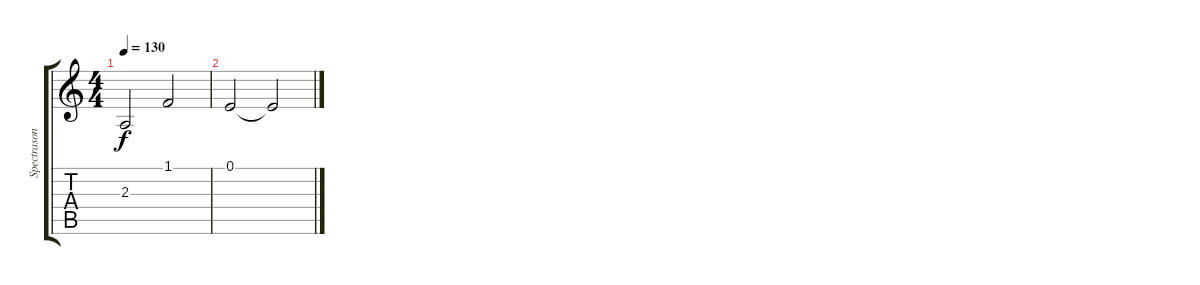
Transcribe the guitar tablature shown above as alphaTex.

\track ("Spectrasonics Omnisphere" "Spectrason") {instrument choiraahs}
\staff {score tabs}
\tuning (E4 B3 G3 D3 A2 E2) {hide}
\ts (4 4)
\tempo 130
\clef g2
\ks c
2.3.2{dy f} 1.1.2 |
0.1.2 0.1{t}.2
